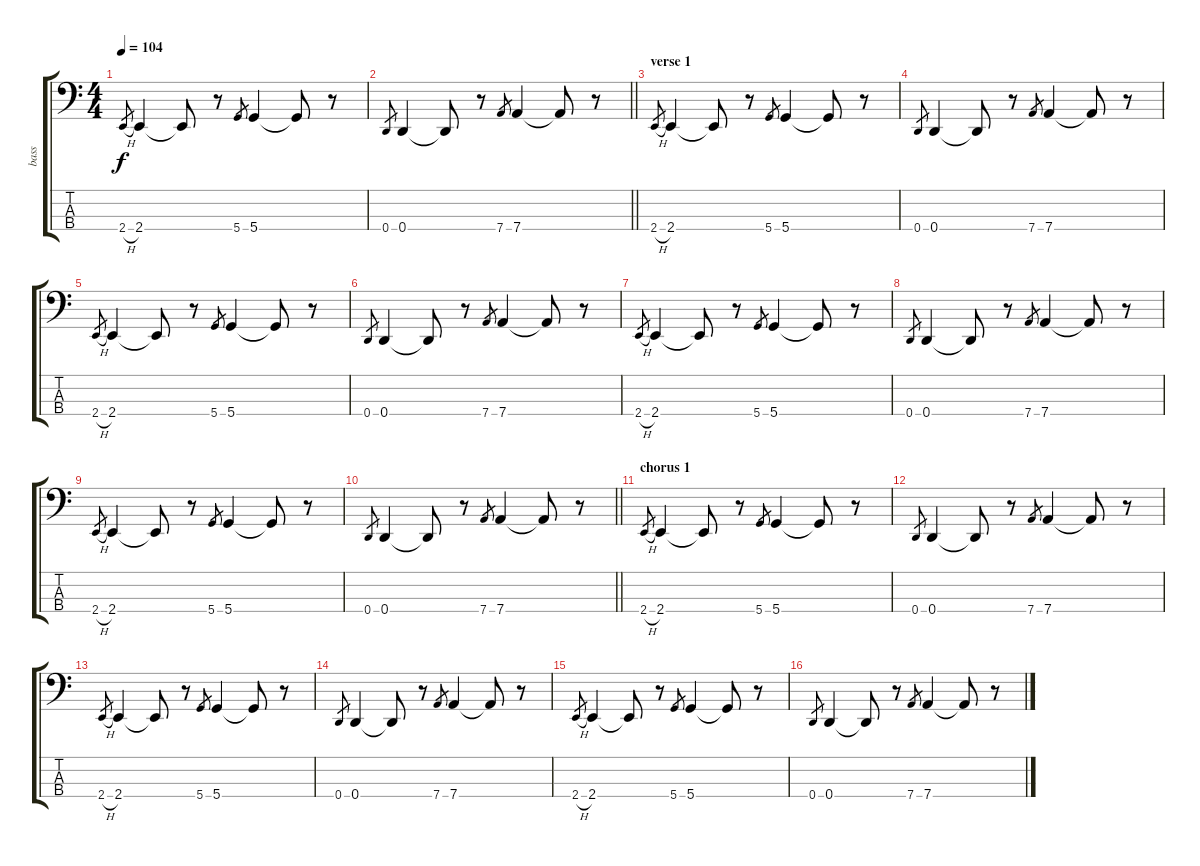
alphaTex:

\track ("bass" "bass") {instrument acousticbass}
\staff {score tabs}
\tuning (G2 D2 A1 D1) {hide}
\ts (4 4)
\tempo 104
\clef f4
\ks c
2.4{h}.8{gr dy f} 2.4.4 2.4{t}.8 r.8 5.4.8{gr} 5.4.4 5.4{t}.8 r.8 |
\barLineRight lightlight
0.4.8{gr} 0.4.4 0.4{t}.8 r.8 7.4.8{gr} 7.4.4 7.4{t}.8 r.8 |
\section ("" "verse 1")
2.4{h}.8{gr} 2.4.4 2.4{t}.8 r.8 5.4.8{gr} 5.4.4 5.4{t}.8 r.8 |
0.4.8{gr} 0.4.4 0.4{t}.8 r.8 7.4.8{gr} 7.4.4 7.4{t}.8 r.8 |
2.4{h}.8{gr} 2.4.4 2.4{t}.8 r.8 5.4.8{gr} 5.4.4 5.4{t}.8 r.8 |
0.4.8{gr} 0.4.4 0.4{t}.8 r.8 7.4.8{gr} 7.4.4 7.4{t}.8 r.8 |
2.4{h}.8{gr} 2.4.4 2.4{t}.8 r.8 5.4.8{gr} 5.4.4 5.4{t}.8 r.8 |
0.4.8{gr} 0.4.4 0.4{t}.8 r.8 7.4.8{gr} 7.4.4 7.4{t}.8 r.8 |
2.4{h}.8{gr} 2.4.4 2.4{t}.8 r.8 5.4.8{gr} 5.4.4 5.4{t}.8 r.8 |
\barLineRight lightlight
0.4.8{gr} 0.4.4 0.4{t}.8 r.8 7.4.8{gr} 7.4.4 7.4{t}.8 r.8 |
\section ("" "chorus 1")
2.4{h}.8{gr} 2.4.4 2.4{t}.8 r.8 5.4.8{gr} 5.4.4 5.4{t}.8 r.8 |
0.4.8{gr} 0.4.4 0.4{t}.8 r.8 7.4.8{gr} 7.4.4 7.4{t}.8 r.8 |
2.4{h}.8{gr} 2.4.4 2.4{t}.8 r.8 5.4.8{gr} 5.4.4 5.4{t}.8 r.8 |
0.4.8{gr} 0.4.4 0.4{t}.8 r.8 7.4.8{gr} 7.4.4 7.4{t}.8 r.8 |
2.4{h}.8{gr} 2.4.4 2.4{t}.8 r.8 5.4.8{gr} 5.4.4 5.4{t}.8 r.8 |
0.4.8{gr} 0.4.4 0.4{t}.8 r.8 7.4.8{gr} 7.4.4 7.4{t}.8 r.8
